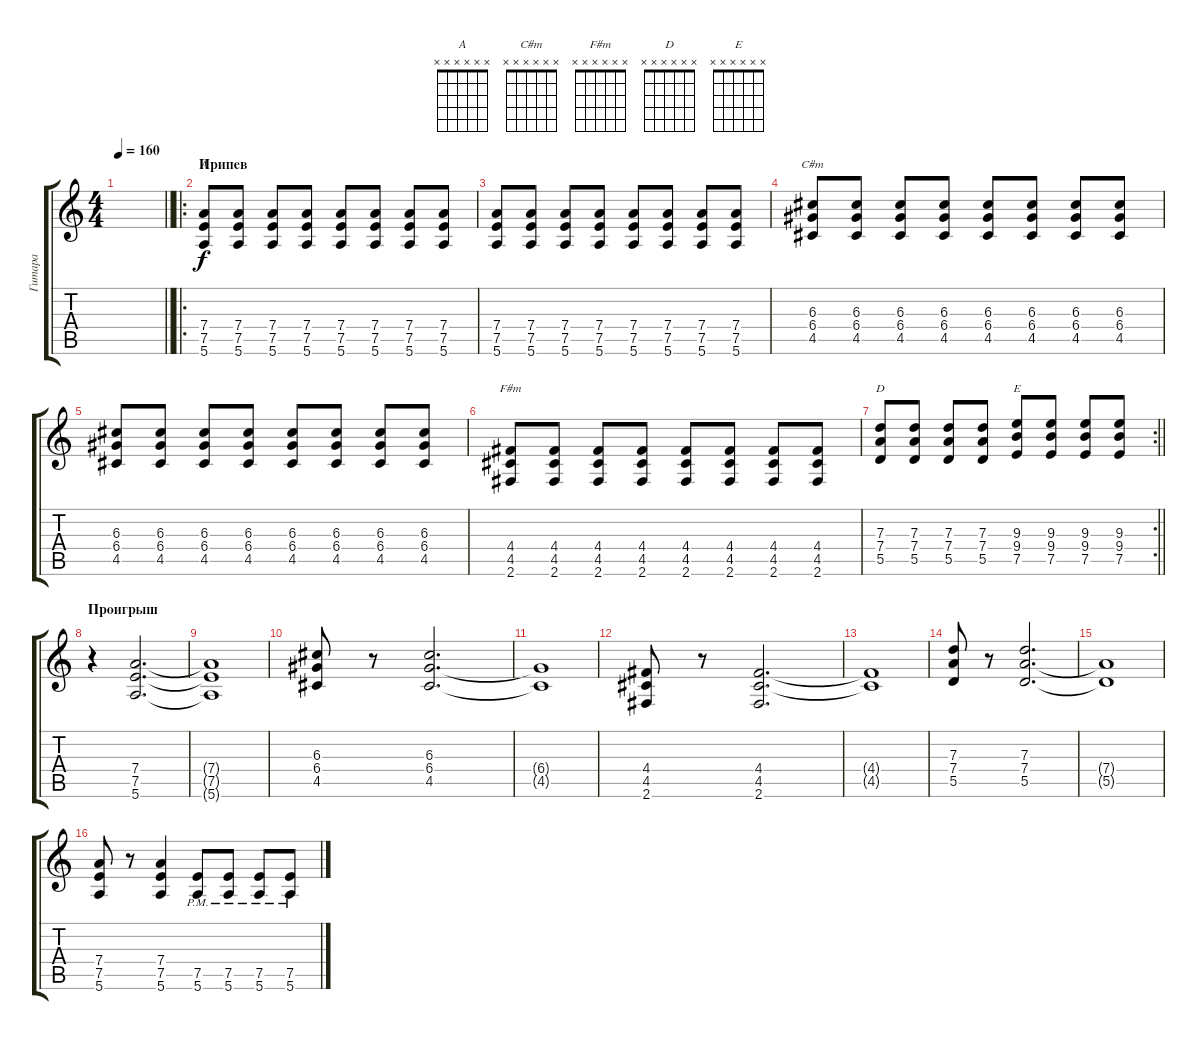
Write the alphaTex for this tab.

\track ("Гитара" "Гитара") {instrument distortionguitar}
\staff {score tabs}
\tuning (E4 B3 G3 D3 A2 E2) {hide}
\chord ("A" x x x x x x)
\chord ("C#m" x x x x x x)
\chord ("F#m" x x x x x x)
\chord ("D" x x x x x x)
\chord ("E" x x x x x x)
\ts (4 4)
\tempo 160
\clef g2
\barLineRight lightlight
\ks c
|
\ro
\section ("" "Припев")
(7.4 7.5 5.6).8{ch "A"} (7.4 7.5 5.6).8 (7.4 7.5 5.6).8 (7.4 7.5 5.6).8 (7.4 7.5 5.6).8 (7.4 7.5 5.6).8 (7.4 7.5 5.6).8 (7.4 7.5 5.6).8 |
(7.4 7.5 5.6).8 (7.4 7.5 5.6).8 (7.4 7.5 5.6).8 (7.4 7.5 5.6).8 (7.4 7.5 5.6).8 (7.4 7.5 5.6).8 (7.4 7.5 5.6).8 (7.4 7.5 5.6).8 |
(6.3 6.4 4.5).8{ch "C#m"} (6.3 6.4 4.5).8 (6.3 6.4 4.5).8 (6.3 6.4 4.5).8 (6.3 6.4 4.5).8 (6.3 6.4 4.5).8 (6.3 6.4 4.5).8 (6.3 6.4 4.5).8 |
(6.3 6.4 4.5).8 (6.3 6.4 4.5).8 (6.3 6.4 4.5).8 (6.3 6.4 4.5).8 (6.3 6.4 4.5).8 (6.3 6.4 4.5).8 (6.3 6.4 4.5).8 (6.3 6.4 4.5).8 |
(4.4 4.5 2.6).8{ch "F#m"} (4.4 4.5 2.6).8 (4.4 4.5 2.6).8 (4.4 4.5 2.6).8 (4.4 4.5 2.6).8 (4.4 4.5 2.6).8 (4.4 4.5 2.6).8 (4.4 4.5 2.6).8 |
\rc 2
\barLineRight lightlight
(7.3 7.4 5.5).8{ch "D"} (7.3 7.4 5.5).8 (7.3 7.4 5.5).8 (7.3 7.4 5.5).8 (9.3 9.4 7.5).8{ch "E"} (9.3 9.4 7.5).8 (9.3 9.4 7.5).8 (9.3 9.4 7.5).8 |
\section ("" "Проигрыш")
r.4 (7.4 7.5 5.6).2{d} |
(7.4{t} 7.5{t} 5.6{t}).1 |
(6.3 6.4 4.5).8 r.8 (6.3 6.4 4.5).2{d} |
(6.4{t} 4.5{t}).1 |
(4.4 4.5 2.6).8 r.8 (4.4 4.5 2.6).2{d} |
(4.4{t} 4.5{t}).1 |
(7.3 7.4 5.5).8 r.8 (7.3 7.4 5.5).2{d} |
(7.4{t} 5.5{t}).1 |
(7.4 7.5 5.6).8 r.8 (7.4 7.5 5.6).4 (7.5{pm} 5.6{pm}).8 (7.5{pm} 5.6{pm}).8 (7.5{pm} 5.6{pm}).8 (7.5{pm} 5.6{pm}).8
